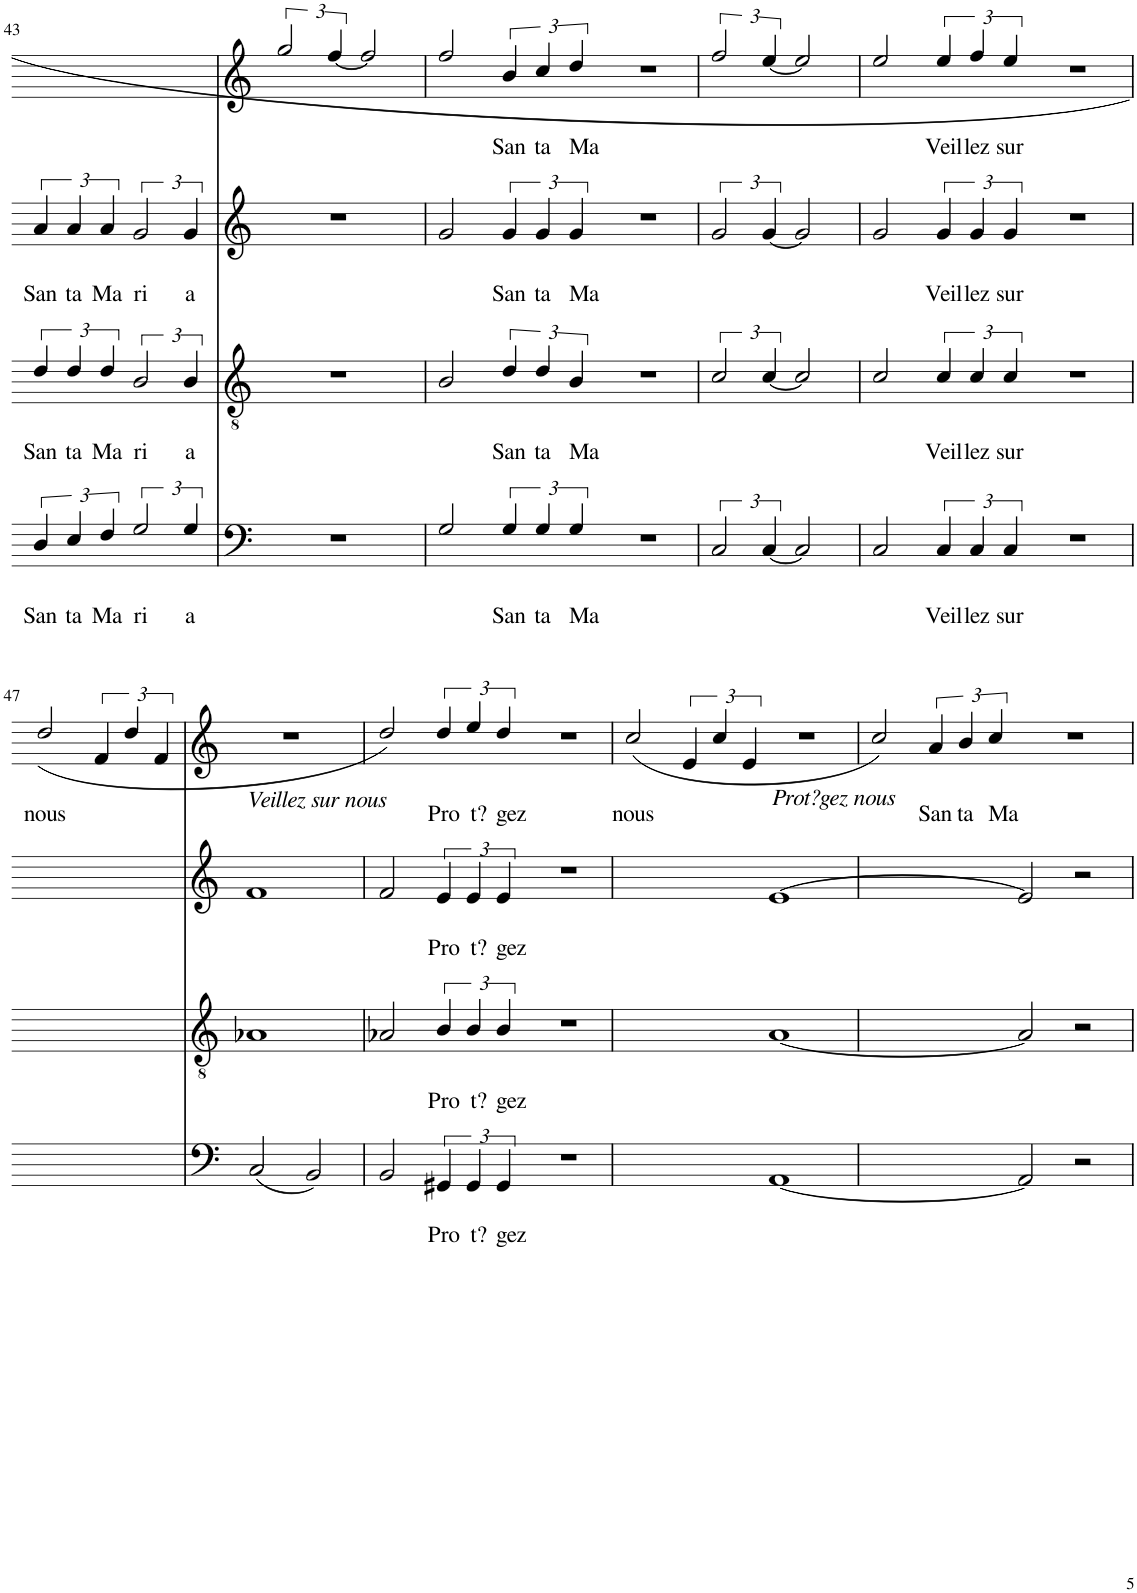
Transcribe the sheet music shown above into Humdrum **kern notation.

**kern	**text	**text	**kern	**text	**text	**kern	**text	**text	**kern	**text	**text
*part4	*part4	*part4	*part3	*part3	*part3	*part2	*part2	*part2	*part1	*part1	*part1
*staff4	*staff4	*staff4	*staff3	*staff3	*staff3	*staff2	*staff2	*staff2	*staff1	*staff1	*staff1
*I"Clarinet	*	*	*I"Oboe	*	*	*I"Choir	*	*	*I"Sampler	*	*
*I'Cl	*	*	*I'Ob	*	*	*I'Ch	*	*	*I'Samp	*	*
!!LO:PB:g=z
*clefF4	*	*	*clefGv2	*	*	*clefG2	*	*	*clefG2	*	*
*Trd1c2	*	*	*	*	*	*	*	*	*	*	*
*k[]	*	*	*k[]	*	*	*k[]	*	*	*k[]	*	*
*M4/4	*	*	*M4/4	*	*	*M4/4	*	*	*M4/4	*	*
*met(c|)	*	*	*met(c|)	*	*	*met(c|)	*	*	*met(c|)	*	*
=43	=43	=43	=43	=43	=43	=43	=43	=43	=43	=43	=43
!	!	!LO:LY:b	!	!	!LO:LY:b	!	!	!LO:LY:b	!	!	!
6D/	.	San-	6d/	.	San-	6a/	.	San-	3gg/	.	.
!	!	!LO:LY:b	!	!	!LO:LY:b	!	!	!LO:LY:b	!	!	!
6E/	.	-ta	6d/	.	-ta	6a/	.	-ta	.	.	.
!	!	!LO:LY:b	!	!	!LO:LY:b	!	!	!LO:LY:b	!	!	!
6F/	.	Ma-	6d/	.	Ma-	6a/	.	Ma-	[6ff/	.	.
!	!	!LO:LY:b	!	!	!LO:LY:b	!	!	!LO:LY:b	!	!	!
3G/	.	-ri-	3B/	.	-ri-	3g/	.	-ri-	2ff/]	.	.
!	!	!LO:LY:b	!	!	!LO:LY:b	!	!	!LO:LY:b	!	!	!
6G/	.	-a	6B/	.	-a	6g/	.	-a	.	.	.
1r	.	.	1r	.	.	1r	.	.	1ryy	.	.
=44	=44	=44	=44	=44	=44	=44	=44	=44	=44	=44	=44
2G/	.	.	2B/	.	.	2g/	.	.	2ff/	.	.
!	!	!LO:LY:b	!	!	!LO:LY:b	!	!	!LO:LY:b	!	!	!LO:LY:b
6G/	.	San-	6d/	.	San-	6g/	.	San-	6b/	.	San-
!	!	!LO:LY:b	!	!	!LO:LY:b	!	!	!LO:LY:b	!	!	!LO:LY:b
6G/	.	-ta	6d/	.	-ta	6g/	.	-ta	6cc/	.	-ta
!	!	!LO:LY:b	!	!	!LO:LY:b	!	!	!LO:LY:b	!	!	!LO:LY:b
6G/	.	Ma-	6B/	.	Ma-	6g/	.	Ma-	6dd/	.	Ma-
1r	.	.	1r	.	.	1r	.	.	1r	.	.
=45	=45	=45	=45	=45	=45	=45	=45	=45	=45	=45	=45
3C/	.	.	3c/	.	.	3g/	.	.	3ff/	.	.
[6C/	.	.	[6c/	.	.	[6g/	.	.	[6ee/	.	.
2C/]	.	.	2c/]	.	.	2g/]	.	.	2ee/]	.	.
=46	=46	=46	=46	=46	=46	=46	=46	=46	=46	=46	=46
2C/	.	.	2c/	.	.	2g/	.	.	2ee/	.	.
!	!	!LO:LY:b	!	!	!LO:LY:b	!	!	!LO:LY:b	!	!	!LO:LY:b
6C/	.	Veil-	6c/	.	Veil-	6g/	.	Veil-	6ee/	.	Veil-
!	!	!LO:LY:b	!	!	!LO:LY:b	!	!	!LO:LY:b	!	!	!LO:LY:b
6C/	.	-lez	6c/	.	-lez	6g/	.	-lez	6ff/	.	-lez
!	!	!LO:LY:b	!	!	!LO:LY:b	!	!	!LO:LY:b	!	!	!LO:LY:b
6C/	.	sur	6c/	.	sur	6g/	.	sur	6ee/	.	sur
1r	.	.	1r	.	.	1r	.	.	1r	.	.
!!LO:LB:g=z
=47	=47	=47	=47	=47	=47	=47	=47	=47	=47	=47	=47
!	!	!	!	!	!	!	!	!	!	!	!LO:LY:b
(2C/	.	.	1A-X	.	.	1f	.	.	(2dd/	.	nous
2BB/)	.	.	.	.	.	.	.	.	6f/	.	.
.	.	.	.	.	.	.	.	.	6dd/	.	.
.	.	.	.	.	.	.	.	.	6f/	.	.
!	!	!	!	!	!	!	!	!	!LO:TX:b:i:t=Veillez sur nous	!	!
1ryy	.	.	1ryy	.	.	1ryy	.	.	1r	.	.
=48	=48	=48	=48	=48	=48	=48	=48	=48	=48	=48	=48
2BB/	.	.	2A-X/	.	.	2f/	.	.	2dd/)	.	.
!	!	!LO:LY:b	!	!	!LO:LY:b	!	!	!LO:LY:b	!	!	!LO:LY:b
6GG#X/	.	Pro-	6B/	.	Pro-	6e/	.	Pro-	6dd/	.	Pro-
!	!	!LO:LY:b	!	!	!LO:LY:b	!	!	!LO:LY:b	!	!	!LO:LY:b
6GG#/	.	-t?-	6B/	.	-t?-	6e/	.	-t?-	6ee/	.	-t?-
!	!	!LO:LY:b	!	!	!LO:LY:b	!	!	!LO:LY:b	!	!	!LO:LY:b
6GG#/	.	-gez-	6B/	.	-gez-	6e/	.	-gez-	6dd/	.	-gez-
1r	.	.	1r	.	.	1r	.	.	1r	.	.
=49	=49	=49	=49	=49	=49	=49	=49	=49	=49	=49	=49
!	!	!	!	!	!	!	!	!	!	!	!LO:LY:b
[1AA	.	.	[1A	.	.	[1e	.	.	(2cc/	.	-nous
.	.	.	.	.	.	.	.	.	6e/	.	.
.	.	.	.	.	.	.	.	.	6cc/	.	.
.	.	.	.	.	.	.	.	.	6e/	.	.
!	!	!	!	!	!	!	!	!	!LO:TX:b:i:t=Prot?gez nous	!	!
1ryy	.	.	1ryy	.	.	1ryy	.	.	1r	.	.
=50	=50	=50	=50	=50	=50	=50	=50	=50	=50	=50	=50
2AA/]	.	.	2A/]	.	.	2e/]	.	.	2cc/)	.	.
!	!	!	!	!	!	!	!	!	!	!	!LO:LY:b
2r	.	.	2r	.	.	2r	.	.	6a/	.	San-
!	!	!	!	!	!	!	!	!	!	!	!LO:LY:b
.	.	.	.	.	.	.	.	.	6b/	.	-ta
!	!	!	!	!	!	!	!	!	!	!	!LO:LY:b
.	.	.	.	.	.	.	.	.	6cc/	.	Ma-
1ryy	.	.	1ryy	.	.	1ryy	.	.	1r	.	.
=	=	=	=	=	=	=	=	=	=	=	=
*-	*-	*-	*-	*-	*-	*-	*-	*-	*-	*-	*-
